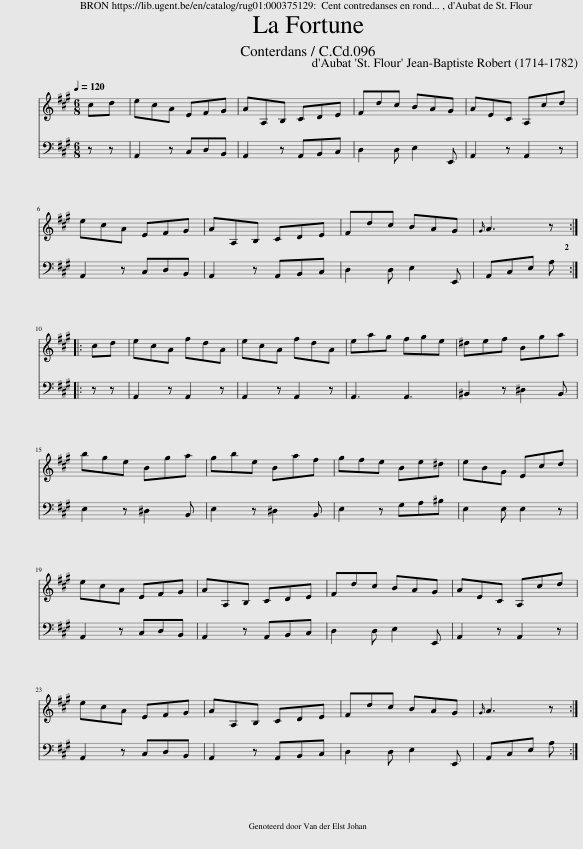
X:1
%%score 1 2
L:1/8
Q:1/4=120
M:6/8
I:linebreak $
K:A
V:1 treble
V:2 bass
V:1
 cd | ecA EFG | AA,B, CDE | Fdc BAG | AEC A,cd |$ %5
 ecA EFG | AA,B, CDE | Fdc BAG |{G} A3 z ::$ cd | %10
 ecA fdA | ecA fdA | eag fge | ^def Bga |$ bge Bga | %15
 gbe Baf | gfe Be^d | eBG Ecd |$ ecA EFG | AA,B, CDE | %20
 Fdc BAG | AEC A,cd |$ ecA EFG | AA,B, CDE | Fdc BAG | %25
{G} A3 z :| %26
V:2
 z z | A,,2 z C,D,B,, | A,,2 z A,,B,,C, | D,2 D, E,2 E,, | A,,2 z A,,2 z |$ %5
 A,,2 z C,D,B,, | A,,2 z A,,B,,C, | D,2 D, E,2 E,, | A,,C,E, A, ::$ z z | %10
 A,,2 z A,,2 z | A,,2 z A,,2 z | A,,3 A,,3 | ^B,,2 z ^D,2 B,, |$ E,2 z ^D,2 B,, | %15
 E,2 z ^D,2 B,, | E,2 z G,A,^B, | E,2 E, E,2 z |$ A,,2 z C,D,B,, | A,,2 z A,,B,,C, | %20
 D,2 D, E,2 E,, | A,,2 z A,,2 z |$ A,,2 z C,D,B,, | A,,2 z A,,B,,C, | D,2 D, E,2 E,, | %25
 A,,C,E, A, :| %26
